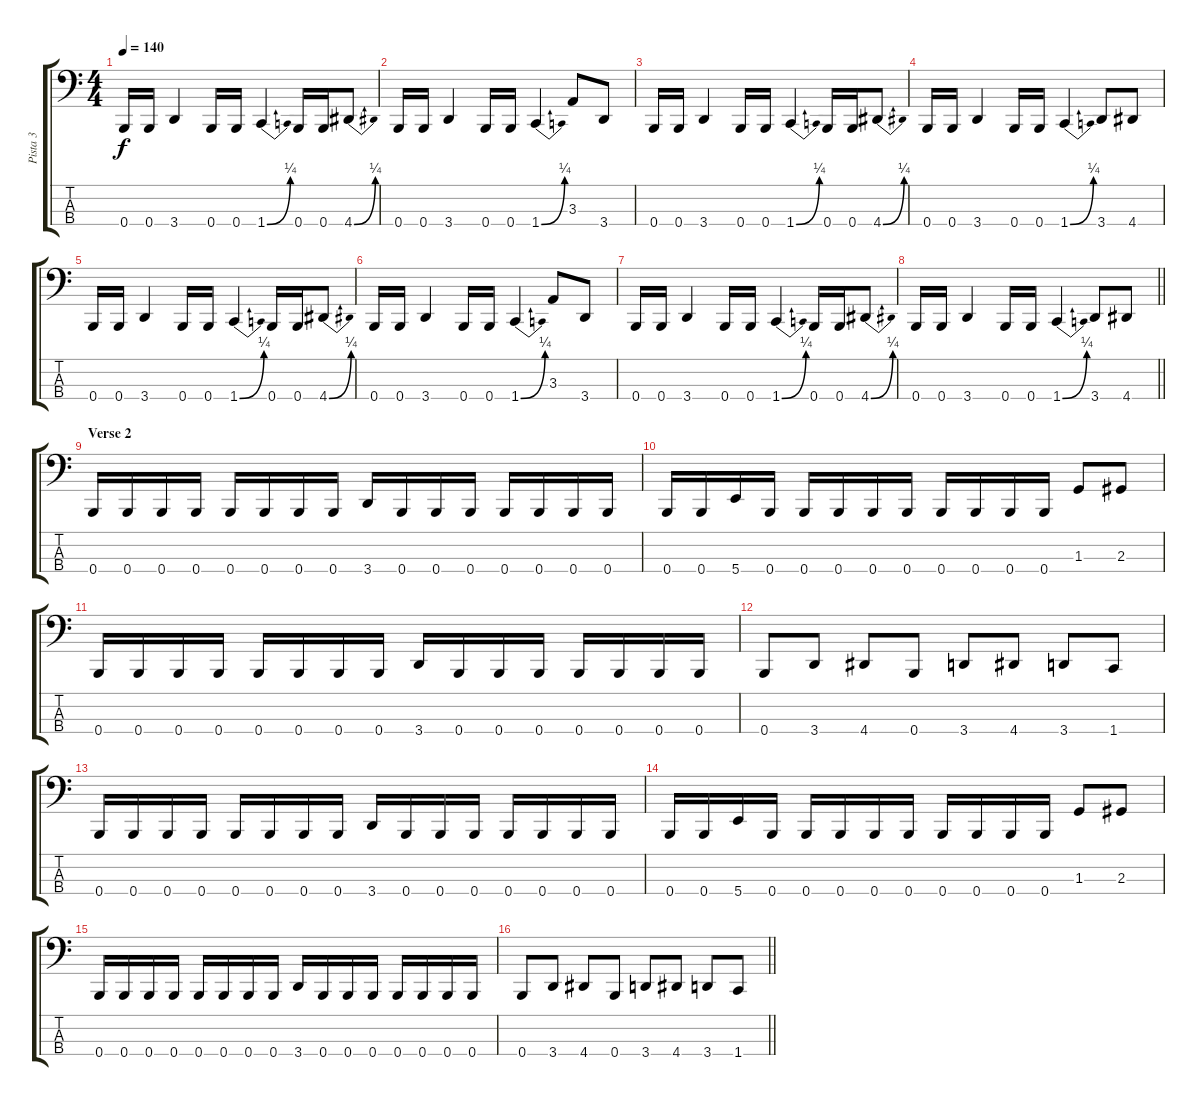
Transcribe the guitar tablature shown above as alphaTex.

\track ("Pista 3" "Pista 3") {instrument electricbasspick}
\staff {score tabs}
\tuning (E2 B1 Gb1 B0) {hide}
\ts (4 4)
\tempo 140
\clef f4
\ks c
0.4.16{dy f} 0.4.16 3.4.4 0.4.16 0.4.16 1.4{be (bend 0 0 60 1)}.4 0.4.16 0.4.16 4.4{be (bend 0 0 60 1)}.8 |
0.4.16 0.4.16 3.4.4 0.4.16 0.4.16 1.4{be (bend 0 0 60 1)}.4 3.3.8 3.4.8 |
0.4.16 0.4.16 3.4.4 0.4.16 0.4.16 1.4{be (bend 0 0 60 1)}.4 0.4.16 0.4.16 4.4{be (bend 0 0 60 1)}.8 |
0.4.16 0.4.16 3.4.4 0.4.16 0.4.16 1.4{be (bend 0 0 60 1)}.4 3.4.8 4.4.8 |
0.4.16 0.4.16 3.4.4 0.4.16 0.4.16 1.4{be (bend 0 0 60 1)}.4 0.4.16 0.4.16 4.4{be (bend 0 0 60 1)}.8 |
0.4.16 0.4.16 3.4.4 0.4.16 0.4.16 1.4{be (bend 0 0 60 1)}.4 3.3.8 3.4.8 |
0.4.16 0.4.16 3.4.4 0.4.16 0.4.16 1.4{be (bend 0 0 60 1)}.4 0.4.16 0.4.16 4.4{be (bend 0 0 60 1)}.8 |
\barLineRight lightlight
0.4.16 0.4.16 3.4.4 0.4.16 0.4.16 1.4{be (bend 0 0 60 1)}.4 3.4.8 4.4.8 |
\section ("" "Verse 2")
0.4.16 0.4.16 0.4.16 0.4.16 0.4.16 0.4.16 0.4.16 0.4.16 3.4.16 0.4.16 0.4.16 0.4.16 0.4.16 0.4.16 0.4.16 0.4.16 |
0.4.16 0.4.16 5.4.16 0.4.16 0.4.16 0.4.16 0.4.16 0.4.16 0.4.16 0.4.16 0.4.16 0.4.16 1.3.8 2.3.8 |
0.4.16 0.4.16 0.4.16 0.4.16 0.4.16 0.4.16 0.4.16 0.4.16 3.4.16 0.4.16 0.4.16 0.4.16 0.4.16 0.4.16 0.4.16 0.4.16 |
0.4.8 3.4.8 4.4.8 0.4.8 3.4.8 4.4.8 3.4.8 1.4.8 |
0.4.16 0.4.16 0.4.16 0.4.16 0.4.16 0.4.16 0.4.16 0.4.16 3.4.16 0.4.16 0.4.16 0.4.16 0.4.16 0.4.16 0.4.16 0.4.16 |
0.4.16 0.4.16 5.4.16 0.4.16 0.4.16 0.4.16 0.4.16 0.4.16 0.4.16 0.4.16 0.4.16 0.4.16 1.3.8 2.3.8 |
0.4.16 0.4.16 0.4.16 0.4.16 0.4.16 0.4.16 0.4.16 0.4.16 3.4.16 0.4.16 0.4.16 0.4.16 0.4.16 0.4.16 0.4.16 0.4.16 |
\barLineRight lightlight
0.4.8 3.4.8 4.4.8 0.4.8 3.4.8 4.4.8 3.4.8 1.4.8
